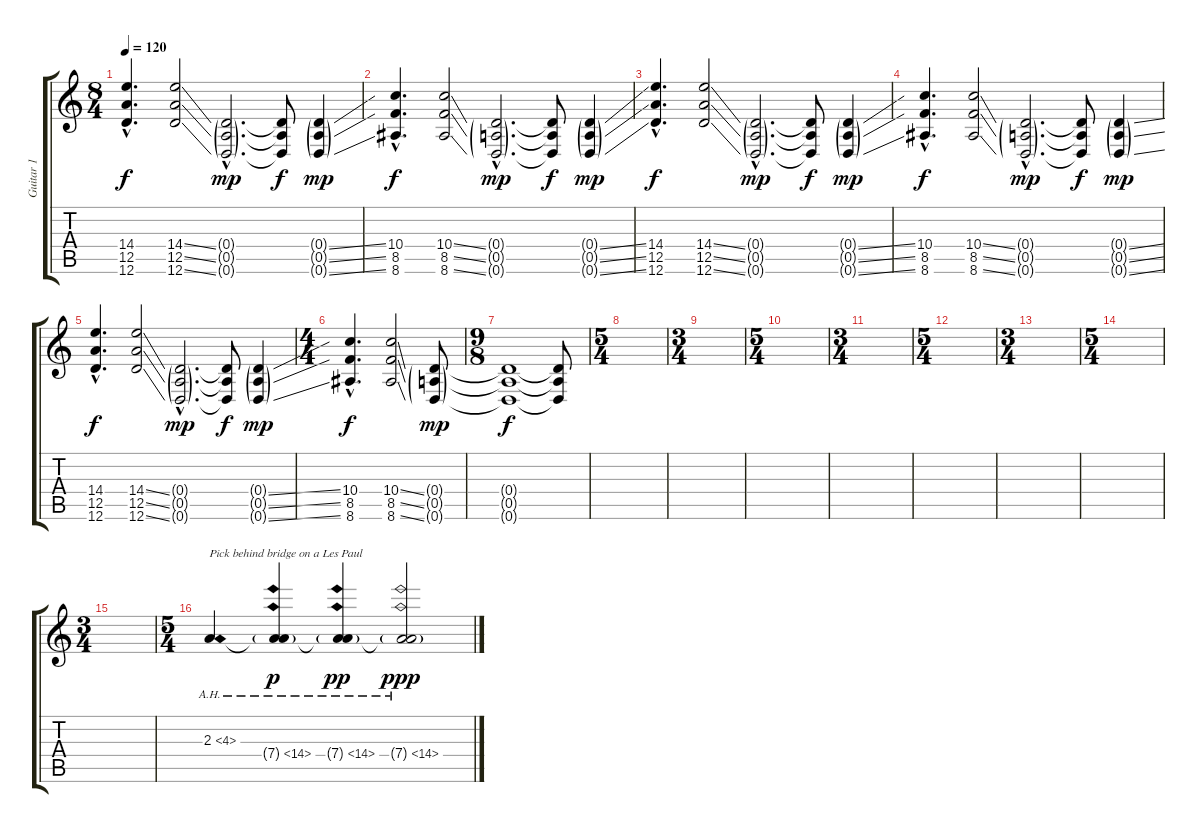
\track ("Guitar 1" "Guitar 1") {instrument distortionguitar}
\staff {score tabs}
\tuning (E4 B3 G3 D3 A2 D2) {hide}
\ts (8 4)
\tempo 120
\clef g2
\ks c
(14.4{hac} 12.5{hac} 12.6{hac}).4{d dy f volume 13 instrument distortionguitar} (14.4{ss} 12.5{ss} 12.6{ss}).2 (0.4{g hac} 0.5{g hac} 0.6{g hac}).2{d dy mp volume 0} (0.4{t} 0.5{t} 0.6{t}).8{dy f volume 8} (0.4{ss g} 0.5{ss g} 0.6{ss g}).4{dy mp} |
(10.4{hac} 8.5{hac} 8.6{hac}).4{d dy f volume 13} (10.4{ss} 8.5{ss} 8.6{ss}).2 (0.4{g hac} 0.5{g hac} 0.6{g hac}).2{d dy mp volume 0} (0.4{t} 0.5{t} 0.6{t}).8{dy f} (0.4{ss g} 0.5{ss g} 0.6{ss g}).4{dy mp volume 13} |
(14.4{hac} 12.5{hac} 12.6{hac}).4{d dy f volume 13 instrument distortionguitar} (14.4{ss} 12.5{ss} 12.6{ss}).2 (0.4{g hac} 0.5{g hac} 0.6{g hac}).2{d dy mp volume 0} (0.4{t} 0.5{t} 0.6{t}).8{dy f volume 8} (0.4{ss g} 0.5{ss g} 0.6{ss g}).4{dy mp} |
(10.4{hac} 8.5{hac} 8.6{hac}).4{d dy f volume 13} (10.4{ss} 8.5{ss} 8.6{ss}).2 (0.4{g hac} 0.5{g hac} 0.6{g hac}).2{d dy mp volume 0} (0.4{t} 0.5{t} 0.6{t}).8{dy f} (0.4{ss g} 0.5{ss g} 0.6{ss g}).4{dy mp volume 13} |
(14.4{hac} 12.5{hac} 12.6{hac}).4{d dy f volume 13 instrument distortionguitar} (14.4{ss} 12.5{ss} 12.6{ss}).2 (0.4{g hac} 0.5{g hac} 0.6{g hac}).2{d dy mp volume 0} (0.4{t} 0.5{t} 0.6{t}).8{dy f volume 8} (0.4{ss g} 0.5{ss g} 0.6{ss g}).4{dy mp} |
\ts (4 4)
(10.4{hac} 8.5{hac} 8.6{hac}).4{d dy f volume 13} (10.4{ss} 8.5{ss} 8.6{ss}).2 (0.4{g} 0.5{g} 0.6{g}).8{dy mp volume 0} |
\ts (9 8)
(0.4{t} 0.5{t} 0.6{t}).1{dy f} (0.4{t} 0.5{t} 0.6{t}).8 |
\ts (5 4)
|
\ts (3 4)
|
\ts (5 4)
|
\ts (3 4)
|
\ts (5 4)
|
\ts (3 4)
|
\ts (5 4)
|
\ts (3 4)
|
\ts (5 4)
2.3{ah 2}.4{txt "Pick behind bridge on a Les Paul" volume 10 instrument sitar} (2.3{ah 12 t} 7.4{ah 7 g}).4{dy p volume 5} (2.3{ah 12 t} 7.4{ah 7 g}).4{dy pp} (2.3{ah 12 t} 7.4{ah 7 g}).2{dy ppp volume 2}
